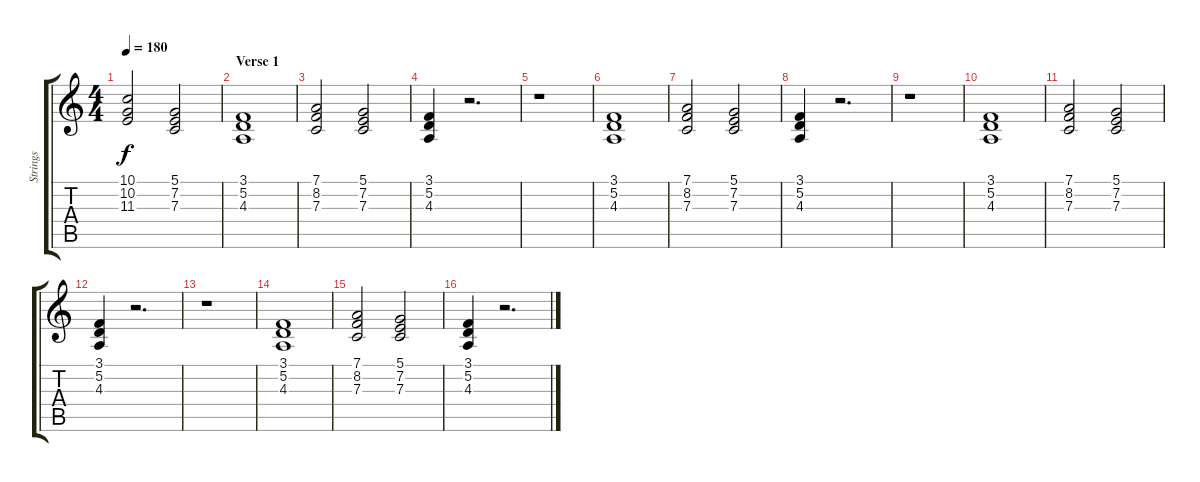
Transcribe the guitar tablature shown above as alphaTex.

\track ("Strings" "Strings") {instrument synthstrings1}
\staff {score tabs}
\tuning (D4 A3 F3 C3 G2 D2) {hide}
\ts (4 4)
\tempo 180
\clef g2
\ks c
(10.1 10.2 11.3).2{dy f} (5.1 7.2 7.3).2 |
\section ("" "Verse 1")
(3.1 5.2 4.3).1{volume 11} |
(7.1 8.2 7.3).2 (5.1 7.2 7.3).2 |
(3.1 5.2 4.3).4 r.2{d} |
r.1 |
(3.1 5.2 4.3).1 |
(7.1 8.2 7.3).2 (5.1 7.2 7.3).2 |
(3.1 5.2 4.3).4 r.2{d} |
r.1 |
(3.1 5.2 4.3).1 |
(7.1 8.2 7.3).2 (5.1 7.2 7.3).2 |
(3.1 5.2 4.3).4 r.2{d} |
r.1 |
(3.1 5.2 4.3).1 |
(7.1 8.2 7.3).2 (5.1 7.2 7.3).2 |
(3.1 5.2 4.3).4 r.2{d}
